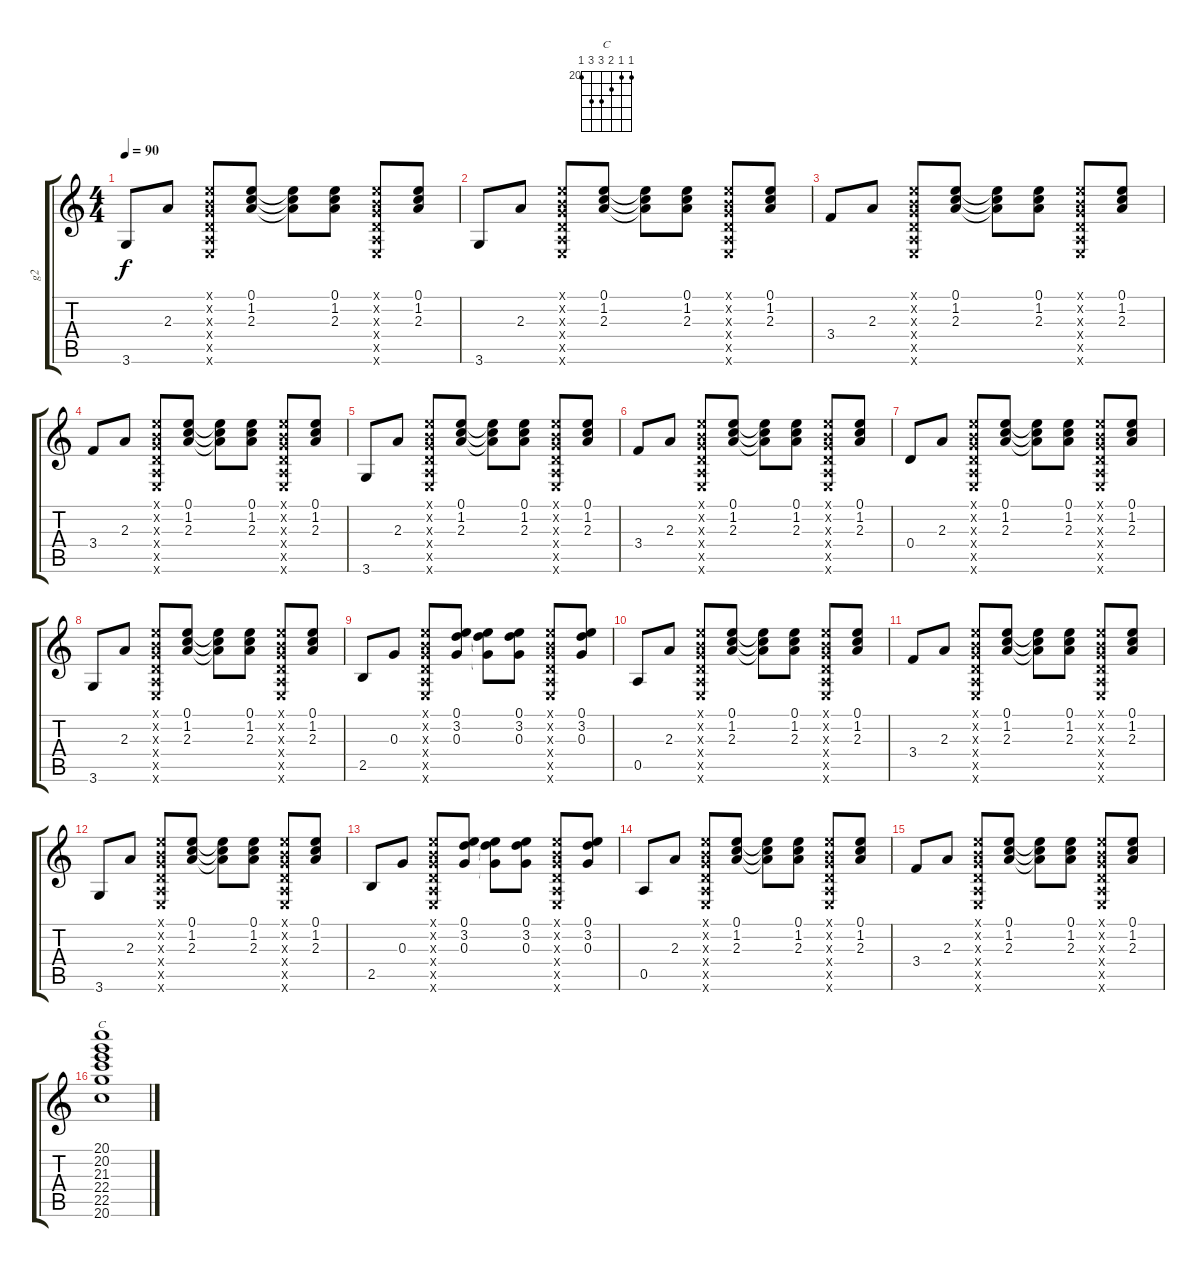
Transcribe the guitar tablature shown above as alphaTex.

\track ("g2" "g2") {instrument acousticguitarsteel}
\staff {score tabs}
\tuning (E4 B3 G3 D3 A2 E2) {hide}
\chord ("C" 20 20 21 22 22 20) {firstfret 20}
\ts (4 4)
\tempo 90
\clef g2
\ks c
3.6.8{dy f} 2.3.8 (0.1{x} 0.2{x} 0.3{x} 0.4{x} 0.5{x} 0.6{x}).8 (0.1 1.2 2.3).8 (0.1{t} 1.2{t} 2.3{t}).8 (0.1 1.2 2.3).8 (0.1{x} 0.2{x} 0.3{x} 0.4{x} 0.5{x} 0.6{x}).8 (0.1 1.2 2.3).8 |
3.6.8 2.3.8 (0.1{x} 0.2{x} 0.3{x} 0.4{x} 0.5{x} 0.6{x}).8 (0.1 1.2 2.3).8 (0.1{t} 1.2{t} 2.3{t}).8 (0.1 1.2 2.3).8 (0.1{x} 0.2{x} 0.3{x} 0.4{x} 0.5{x} 0.6{x}).8 (0.1 1.2 2.3).8 |
3.4.8 2.3.8 (0.1{x} 0.2{x} 0.3{x} 0.4{x} 0.5{x} 0.6{x}).8 (0.1 1.2 2.3).8 (0.1{t} 1.2{t} 2.3{t}).8 (0.1 1.2 2.3).8 (0.1{x} 0.2{x} 0.3{x} 0.4{x} 0.5{x} 0.6{x}).8 (0.1 1.2 2.3).8 |
3.4.8 2.3.8 (0.1{x} 0.2{x} 0.3{x} 0.4{x} 0.5{x} 0.6{x}).8 (0.1 1.2 2.3).8 (0.1{t} 1.2{t} 2.3{t}).8 (0.1 1.2 2.3).8 (0.1{x} 0.2{x} 0.3{x} 0.4{x} 0.5{x} 0.6{x}).8 (0.1 1.2 2.3).8 |
3.6.8 2.3.8 (0.1{x} 0.2{x} 0.3{x} 0.4{x} 0.5{x} 0.6{x}).8 (0.1 1.2 2.3).8 (0.1{t} 1.2{t} 2.3{t}).8 (0.1 1.2 2.3).8 (0.1{x} 0.2{x} 0.3{x} 0.4{x} 0.5{x} 0.6{x}).8 (0.1 1.2 2.3).8 |
3.4.8 2.3.8 (0.1{x} 0.2{x} 0.3{x} 0.4{x} 0.5{x} 0.6{x}).8 (0.1 1.2 2.3).8 (0.1{t} 1.2{t} 2.3{t}).8 (0.1 1.2 2.3).8 (0.1{x} 0.2{x} 0.3{x} 0.4{x} 0.5{x} 0.6{x}).8 (0.1 1.2 2.3).8 |
0.4.8 2.3.8 (0.1{x} 0.2{x} 0.3{x} 0.4{x} 0.5{x} 0.6{x}).8 (0.1 1.2 2.3).8 (0.1{t} 1.2{t} 2.3{t}).8 (0.1 1.2 2.3).8 (0.1{x} 0.2{x} 0.3{x} 0.4{x} 0.5{x} 0.6{x}).8 (0.1 1.2 2.3).8 |
3.6.8 2.3.8 (0.1{x} 0.2{x} 0.3{x} 0.4{x} 0.5{x} 0.6{x}).8 (0.1 1.2 2.3).8 (0.1{t} 1.2{t} 2.3{t}).8 (0.1 1.2 2.3).8 (0.1{x} 0.2{x} 0.3{x} 0.4{x} 0.5{x} 0.6{x}).8 (0.1 1.2 2.3).8 |
2.5.8 0.3.8 (0.1{x} 0.2{x} 0.3{x} 0.4{x} 0.5{x} 0.6{x}).8 (0.1 3.2 0.3).8 (0.1{t} 3.2{t} 0.3{t}).8 (0.1 3.2 0.3).8 (0.1{x} 0.2{x} 0.3{x} 0.4{x} 0.5{x} 0.6{x}).8 (0.1 3.2 0.3).8 |
0.5.8 2.3.8 (0.1{x} 0.2{x} 0.3{x} 0.4{x} 0.5{x} 0.6{x}).8 (0.1 1.2 2.3).8 (0.1{t} 1.2{t} 2.3{t}).8 (0.1 1.2 2.3).8 (0.1{x} 0.2{x} 0.3{x} 0.4{x} 0.5{x} 0.6{x}).8 (0.1 1.2 2.3).8 |
3.4.8 2.3.8 (0.1{x} 0.2{x} 0.3{x} 0.4{x} 0.5{x} 0.6{x}).8 (0.1 1.2 2.3).8 (0.1{t} 1.2{t} 2.3{t}).8 (0.1 1.2 2.3).8 (0.1{x} 0.2{x} 0.3{x} 0.4{x} 0.5{x} 0.6{x}).8 (0.1 1.2 2.3).8 |
3.6.8 2.3.8 (0.1{x} 0.2{x} 0.3{x} 0.4{x} 0.5{x} 0.6{x}).8 (0.1 1.2 2.3).8 (0.1{t} 1.2{t} 2.3{t}).8 (0.1 1.2 2.3).8 (0.1{x} 0.2{x} 0.3{x} 0.4{x} 0.5{x} 0.6{x}).8 (0.1 1.2 2.3).8 |
2.5.8 0.3.8 (0.1{x} 0.2{x} 0.3{x} 0.4{x} 0.5{x} 0.6{x}).8 (0.1 3.2 0.3).8 (0.1{t} 3.2{t} 0.3{t}).8 (0.1 3.2 0.3).8 (0.1{x} 0.2{x} 0.3{x} 0.4{x} 0.5{x} 0.6{x}).8 (0.1 3.2 0.3).8 |
0.5.8 2.3.8 (0.1{x} 0.2{x} 0.3{x} 0.4{x} 0.5{x} 0.6{x}).8 (0.1 1.2 2.3).8 (0.1{t} 1.2{t} 2.3{t}).8 (0.1 1.2 2.3).8 (0.1{x} 0.2{x} 0.3{x} 0.4{x} 0.5{x} 0.6{x}).8 (0.1 1.2 2.3).8 |
3.4.8 2.3.8 (0.1{x} 0.2{x} 0.3{x} 0.4{x} 0.5{x} 0.6{x}).8 (0.1 1.2 2.3).8 (0.1{t} 1.2{t} 2.3{t}).8 (0.1 1.2 2.3).8 (0.1{x} 0.2{x} 0.3{x} 0.4{x} 0.5{x} 0.6{x}).8 (0.1 1.2 2.3).8 |
(20.1 20.2 21.3 22.4 22.5 20.6).1{ch "C" volume 7 instrument stringensemble1}
